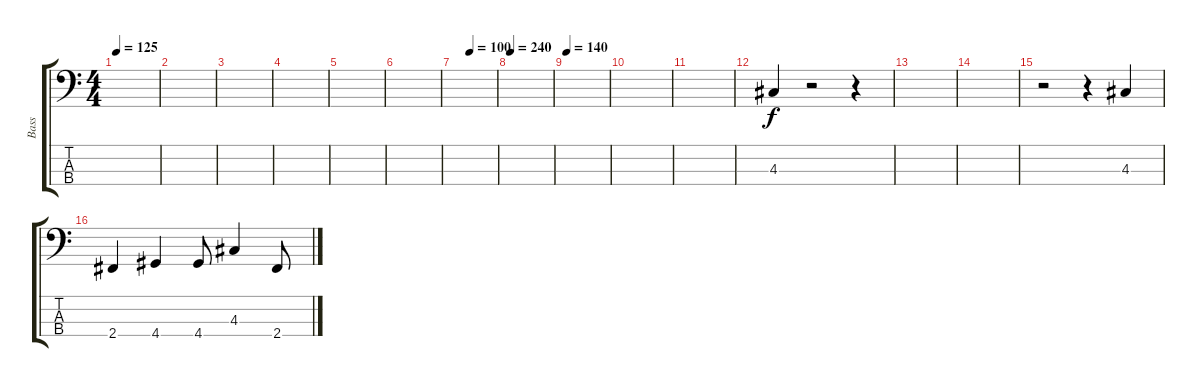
\track ("Bass" "Bass") {instrument electricbasspick}
\staff {score tabs}
\tuning (G2 D2 A1 E1) {hide}
\ts (4 4)
\tempo 125
\clef f4
\ks c
|
|
|
|
|
|
\tempo (100 0.375)
|
\tempo 240
|
\tempo 140
|
|
|
4.3.4 r.2 r.4 |
|
|
r.2 r.4 4.3.4 |
2.4.4 4.4.4 4.4.8 4.3.4 2.4.8
